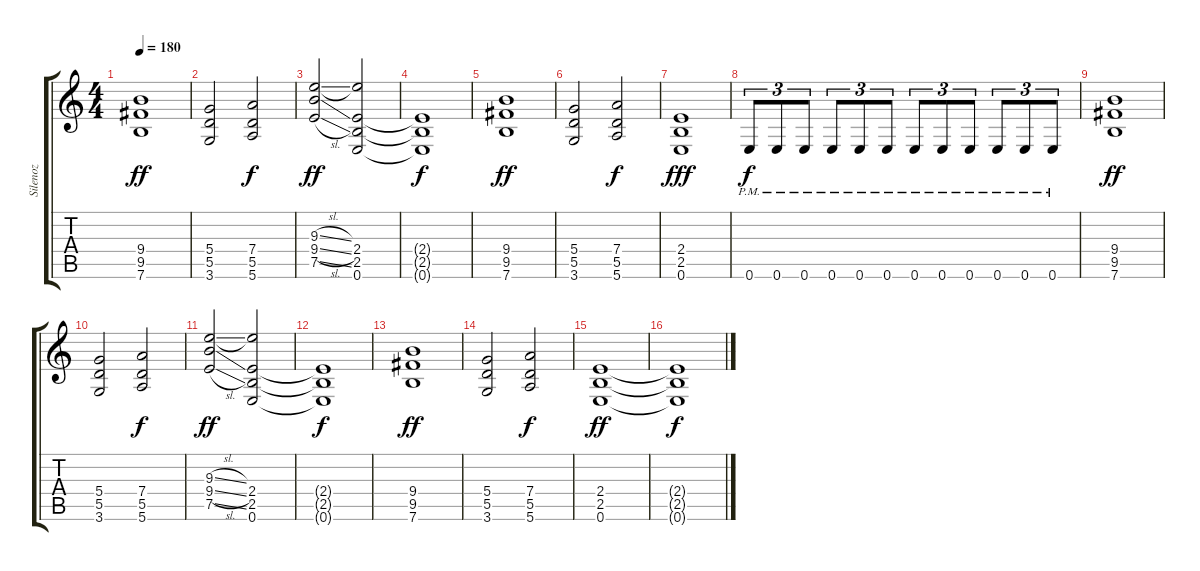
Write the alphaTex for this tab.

\track ("Silenoz" "Silenoz") {instrument distortionguitar}
\staff {score tabs}
\tuning (E4 B3 G3 D3 A2 E2) {hide}
\ts (4 4)
\tempo 180
\clef g2
\ks c
(9.4 9.5 7.6).1{dy ff volume 16 balance 8} |
(5.4 5.5 3.6).2 (7.4 5.5 5.6).2{dy f} |
(9.3{sl} 9.4{sl} 7.5{sl}).2{dy ff} (9.3{t} 2.4 2.5 0.6).2 |
(2.4{t} 2.5{t} 0.6{t}).1{dy f} |
(9.4 9.5 7.6).1{dy ff volume 16 balance 8} |
(5.4 5.5 3.6).2 (7.4 5.5 5.6).2{dy f} |
(2.4 2.5 0.6).1{dy fff} |
0.6{pm}.8{tu (3 2) dy f} 0.6{pm}.8{tu (3 2)} 0.6{pm}.8{tu (3 2)} 0.6{pm}.8{tu (3 2)} 0.6{pm}.8{tu (3 2)} 0.6{pm}.8{tu (3 2)} 0.6{pm}.8{tu (3 2)} 0.6{pm}.8{tu (3 2)} 0.6{pm}.8{tu (3 2)} 0.6{pm}.8{tu (3 2)} 0.6{pm}.8{tu (3 2)} 0.6{pm}.8{tu (3 2)} |
(9.4 9.5 7.6).1{dy ff volume 16 balance 8} |
(5.4 5.5 3.6).2 (7.4 5.5 5.6).2{dy f} |
(9.3{sl} 9.4{sl} 7.5{sl}).2{dy ff} (9.3{t} 2.4 2.5 0.6).2 |
(2.4{t} 2.5{t} 0.6{t}).1{dy f} |
(9.4 9.5 7.6).1{dy ff volume 16 balance 8} |
(5.4 5.5 3.6).2 (7.4 5.5 5.6).2{dy f} |
(2.4 2.5 0.6).1{dy ff} |
(2.4{t} 2.5{t} 0.6{t}).1{dy f}
